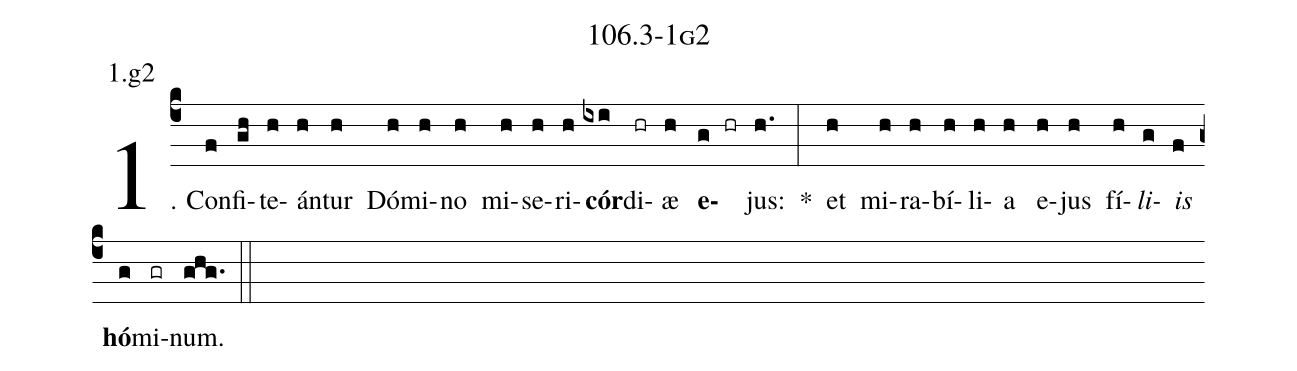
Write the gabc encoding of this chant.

name: 106.3-1g2;
annotation: 1.g2;
%%
(c4)1. Con(f)fi(gh)te(h)án(h)tur(h) Dó(h)mi(h)no(h) mi(h)se(h)ri(h)<b>cór</b>(ixi)di(hr)æ(h) <b>e</b>(g hr)jus:(h.) *(:) et(h) mi(h)ra(h)bí(h)li(h)a(h) e(h)jus(h) fí(h)<i>li</i>(g)<i>is</i>(f) <b>hó</b>(g)mi(gr)num.(ghg.) (::)
